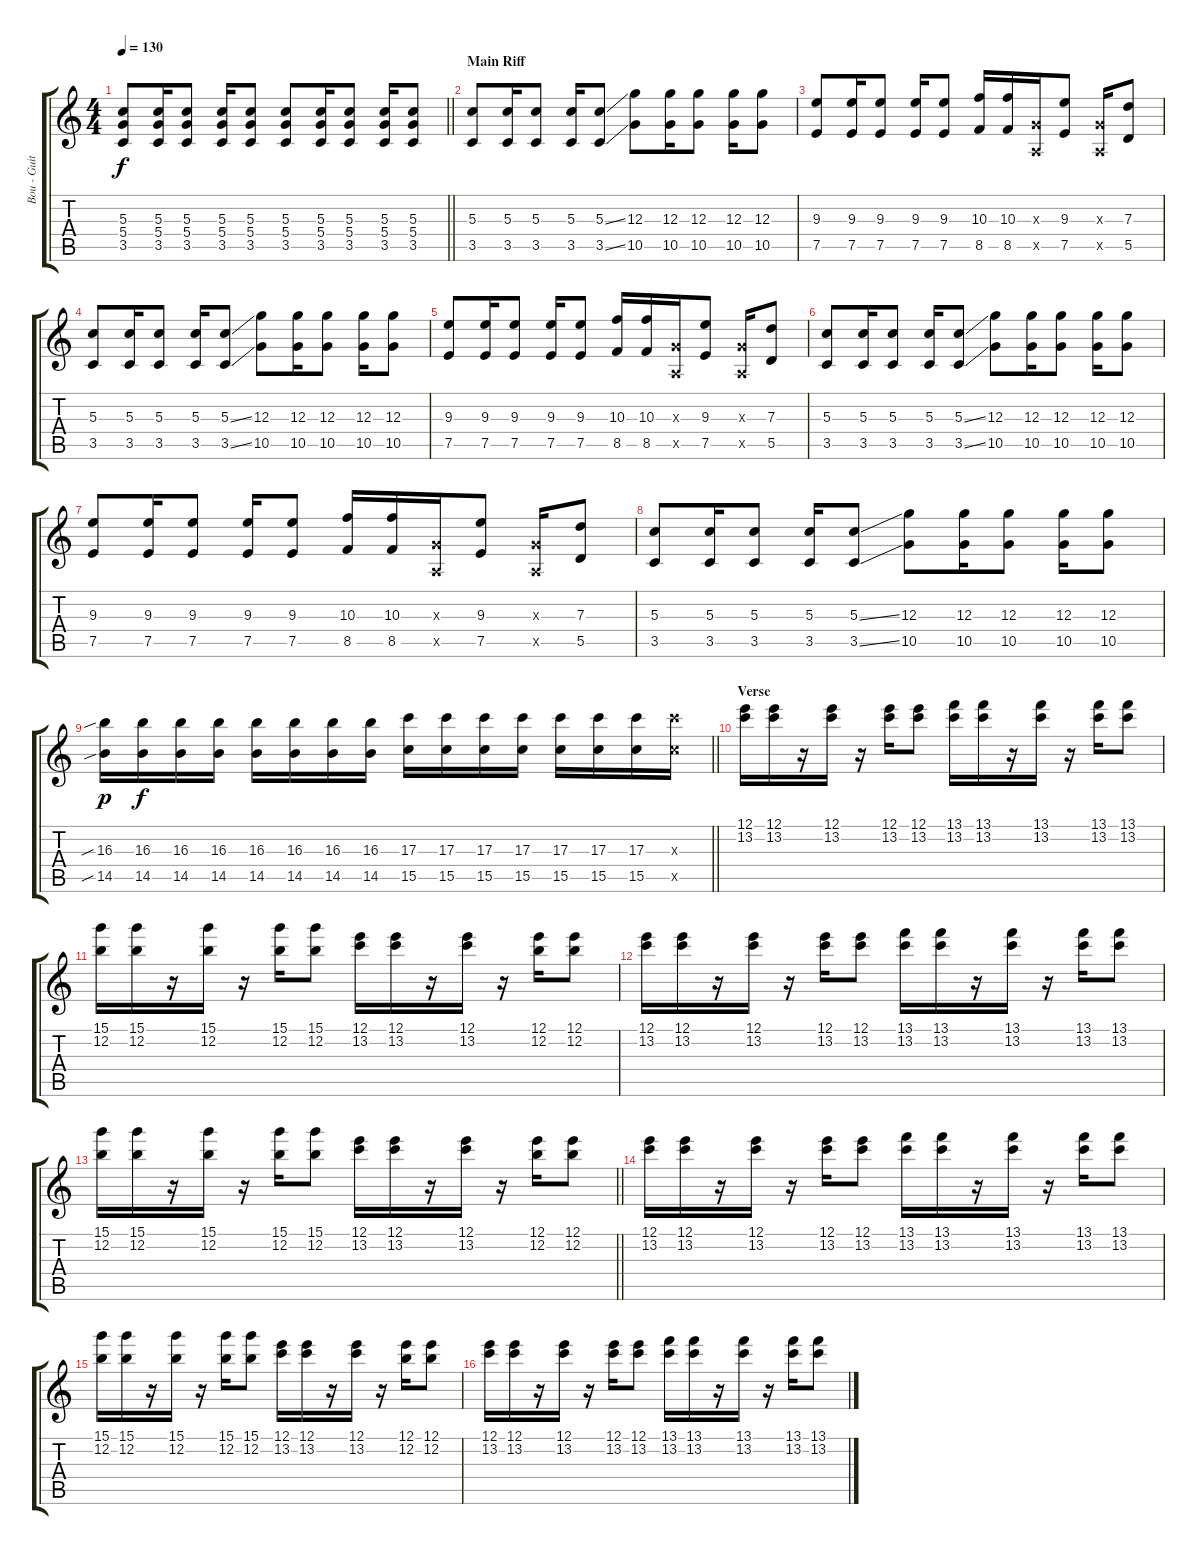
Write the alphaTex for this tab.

\track ("Bou - Guitar 1" "Bou - Guit") {instrument distortionguitar}
\staff {score tabs}
\tuning (E4 B3 G3 D3 A2 E2) {hide}
\ts (4 4)
\tempo 130
\clef g2
\barLineRight lightlight
\ks c
(5.3 5.4 3.5).8{dy f} (5.3 5.4 3.5).16 (5.3 5.4 3.5).8 (5.3 5.4 3.5).16 (5.3 5.4 3.5).8 (5.3 5.4 3.5).8 (5.3 5.4 3.5).16 (5.3 5.4 3.5).8 (5.3 5.4 3.5).16 (5.3 5.4 3.5).8 |
\section ("" "Main Riff")
(5.3 3.5).8 (5.3 3.5).16 (5.3 3.5).8 (5.3 3.5).16 (5.3{ss} 3.5{ss}).8 (12.3 10.5).8 (12.3 10.5).16 (12.3 10.5).8 (12.3 10.5).16 (12.3 10.5).8 |
(9.3 7.5).8 (9.3 7.5).16 (9.3 7.5).8 (9.3 7.5).16 (9.3 7.5).8 (10.3 8.5).16 (10.3 8.5).16 (0.3{x} 0.5{x}).16 (9.3 7.5).8 (0.3{x} 0.5{x}).16 (7.3 5.5).8 |
(5.3 3.5).8 (5.3 3.5).16 (5.3 3.5).8 (5.3 3.5).16 (5.3{ss} 3.5{ss}).8 (12.3 10.5).8 (12.3 10.5).16 (12.3 10.5).8 (12.3 10.5).16 (12.3 10.5).8 |
(9.3 7.5).8 (9.3 7.5).16 (9.3 7.5).8 (9.3 7.5).16 (9.3 7.5).8 (10.3 8.5).16 (10.3 8.5).16 (0.3{x} 0.5{x}).16 (9.3 7.5).8 (0.3{x} 0.5{x}).16 (7.3 5.5).8 |
(5.3 3.5).8 (5.3 3.5).16 (5.3 3.5).8 (5.3 3.5).16 (5.3{ss} 3.5{ss}).8 (12.3 10.5).8 (12.3 10.5).16 (12.3 10.5).8 (12.3 10.5).16 (12.3 10.5).8 |
(9.3 7.5).8 (9.3 7.5).16 (9.3 7.5).8 (9.3 7.5).16 (9.3 7.5).8 (10.3 8.5).16 (10.3 8.5).16 (0.3{x} 0.5{x}).16 (9.3 7.5).8 (0.3{x} 0.5{x}).16 (7.3 5.5).8 |
(5.3 3.5).8 (5.3 3.5).16 (5.3 3.5).8 (5.3 3.5).16 (5.3{ss} 3.5{ss}).8 (12.3 10.5).8 (12.3 10.5).16 (12.3 10.5).8 (12.3 10.5).16 (12.3 10.5).8 |
\barLineRight lightlight
(16.3{sib} 14.5{sib}).16{dy p} (16.3 14.5).16{dy f} (16.3 14.5).16 (16.3 14.5).16 (16.3 14.5).16 (16.3 14.5).16 (16.3 14.5).16 (16.3 14.5).16 (17.3 15.5).16 (17.3 15.5).16 (17.3 15.5).16 (17.3 15.5).16 (17.3 15.5).16 (17.3 15.5).16 (17.3 15.5).16 (17.3{x} 15.5{x}).16 |
\section ("" "Verse")
(12.1 13.2).16 (12.1 13.2).16 r.16 (12.1 13.2).16 r.16 (12.1 13.2).16 (12.1 13.2).8 (13.1 13.2).16 (13.1 13.2).16 r.16 (13.1 13.2).16 r.16 (13.1 13.2).16 (13.1 13.2).8 |
(15.1 12.2).16 (15.1 12.2).16 r.16 (15.1 12.2).16 r.16 (15.1 12.2).16 (15.1 12.2).8 (12.1 13.2).16 (12.1 13.2).16 r.16 (12.1 13.2).16 r.16 (12.1 12.2).16 (12.1 12.2).8 |
(12.1 13.2).16 (12.1 13.2).16 r.16 (12.1 13.2).16 r.16 (12.1 13.2).16 (12.1 13.2).8 (13.1 13.2).16 (13.1 13.2).16 r.16 (13.1 13.2).16 r.16 (13.1 13.2).16 (13.1 13.2).8 |
\barLineRight lightlight
(15.1 12.2).16 (15.1 12.2).16 r.16 (15.1 12.2).16 r.16 (15.1 12.2).16 (15.1 12.2).8 (12.1 13.2).16 (12.1 13.2).16 r.16 (12.1 13.2).16 r.16 (12.1 12.2).16 (12.1 12.2).8 |
(12.1 13.2).16 (12.1 13.2).16 r.16 (12.1 13.2).16 r.16 (12.1 13.2).16 (12.1 13.2).8 (13.1 13.2).16 (13.1 13.2).16 r.16 (13.1 13.2).16 r.16 (13.1 13.2).16 (13.1 13.2).8 |
(15.1 12.2).16 (15.1 12.2).16 r.16 (15.1 12.2).16 r.16 (15.1 12.2).16 (15.1 12.2).8 (12.1 13.2).16 (12.1 13.2).16 r.16 (12.1 13.2).16 r.16 (12.1 12.2).16 (12.1 12.2).8 |
(12.1 13.2).16 (12.1 13.2).16 r.16 (12.1 13.2).16 r.16 (12.1 13.2).16 (12.1 13.2).8 (13.1 13.2).16 (13.1 13.2).16 r.16 (13.1 13.2).16 r.16 (13.1 13.2).16 (13.1 13.2).8
